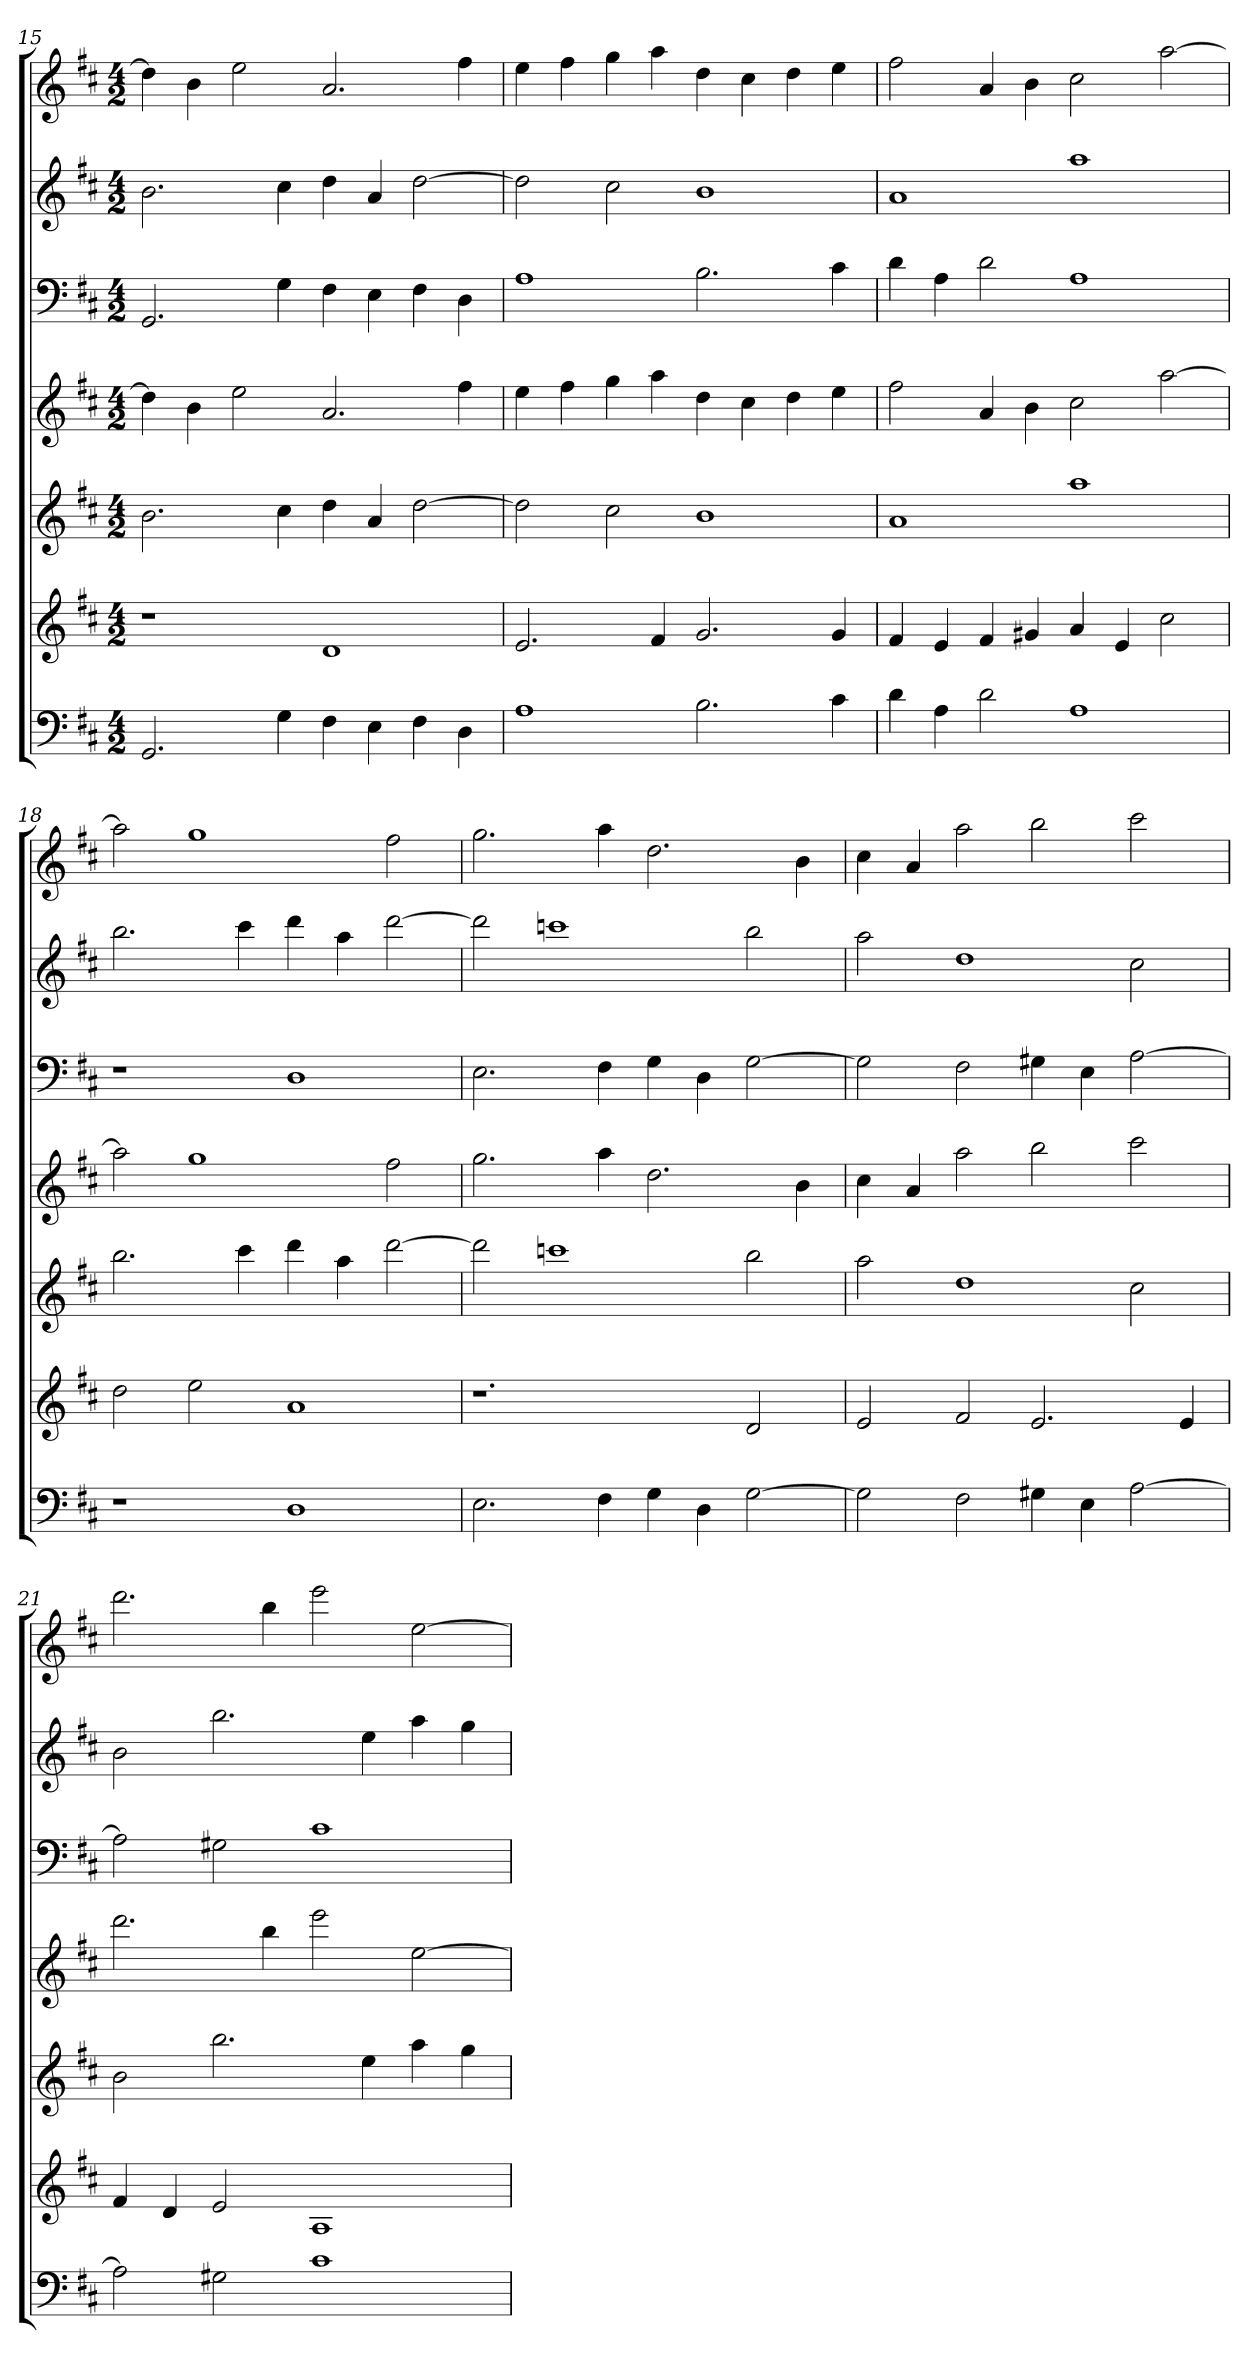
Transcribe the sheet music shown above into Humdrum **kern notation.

**kern	**kern	**kern	**kern	**kern	**kern	**kern
*part7	*part6	*part5	*part4	*part3	*part2	*part1
*staff7	*staff6	*staff5	*staff4	*staff3	*staff2	*staff1
*k[f#c#]	*k[f#c#]	*k[f#c#]	*k[f#c#]	*k[f#c#]	*k[f#c#]	*k[f#c#]
*D:	*D:	*D:	*D:	*D:	*D:	*D:
*M4/2	*M4/2	*M4/2	*M4/2	*M4/2	*M4/2	*M4/2
=15	=15	=15	=15	=15	=15	=15
2.GG	1r	2.b	4dd]	2.GG	2.b	4dd]
.	.	.	4b	.	.	4b
.	.	.	2ee	.	.	2ee
4G	.	4cc#	.	4G	4cc#	.
4F#	1d	4dd	2.a	4F#	4dd	2.a
4E	.	4a	.	4E	4a	.
4F#	.	[2dd	.	4F#	[2dd	.
4D	.	.	4ff#	4D	.	4ff#
=16	=16	=16	=16	=16	=16	=16
1A	2.e	2dd]	4ee	1A	2dd]	4ee
.	.	.	4ff#	.	.	4ff#
.	.	2cc#	4gg	.	2cc#	4gg
.	4f#	.	4aa	.	.	4aa
2.B	2.g	1b	4dd	2.B	1b	4dd
.	.	.	4cc#	.	.	4cc#
.	.	.	4dd	.	.	4dd
4c#	4g	.	4ee	4c#	.	4ee
=17	=17	=17	=17	=17	=17	=17
4d	4f#	1a	2ff#	4d	1a	2ff#
4A	4e	.	.	4A	.	.
2d	4f#	.	4a	2d	.	4a
.	4g#X	.	4b	.	.	4b
1A	4a	1aa	2cc#	1A	1aa	2cc#
.	4e	.	.	.	.	.
.	2cc#	.	[2aa	.	.	[2aa
=18	=18	=18	=18	=18	=18	=18
1r	2dd	2.bb	2aa]	1r	2.bb	2aa]
.	2ee	.	1gg	.	.	1gg
.	.	4ccc#	.	.	4ccc#	.
1D	1a	4ddd	.	1D	4ddd	.
.	.	4aa	.	.	4aa	.
.	.	[2ddd	2ff#	.	[2ddd	2ff#
=19	=19	=19	=19	=19	=19	=19
2.E	1.r	2ddd]	2.gg	2.E	2ddd]	2.gg
.	.	1cccn	.	.	1cccn	.
4F#	.	.	4aa	4F#	.	4aa
4G	.	.	2.dd	4G	.	2.dd
4D	.	.	.	4D	.	.
[2G	2d	2bb	.	[2G	2bb	.
.	.	.	4b	.	.	4b
=20	=20	=20	=20	=20	=20	=20
2G]	2e	2aa	4cc#	2G]	2aa	4cc#
.	.	.	4a	.	.	4a
2F#	2f#	1dd	2aa	2F#	1dd	2aa
4G#X	2.e	.	2bb	4G#X	.	2bb
4E	.	.	.	4E	.	.
[2A	.	2cc#	2ccc#	[2A	2cc#	2ccc#
.	4e	.	.	.	.	.
=21	=21	=21	=21	=21	=21	=21
2A]	4f#	2b	2.ddd	2A]	2b	2.ddd
.	4d	.	.	.	.	.
2G#X	2e	2.bb	.	2G#X	2.bb	.
.	.	.	4bb	.	.	4bb
1c#	1A	.	2eee	1c#	.	2eee
.	.	4ee	.	.	4ee	.
.	.	4aa	[2ee	.	4aa	[2ee
.	.	4gg	.	.	4gg	.
=	=	=	=	=	=	=
*-	*-	*-	*-	*-	*-	*-
